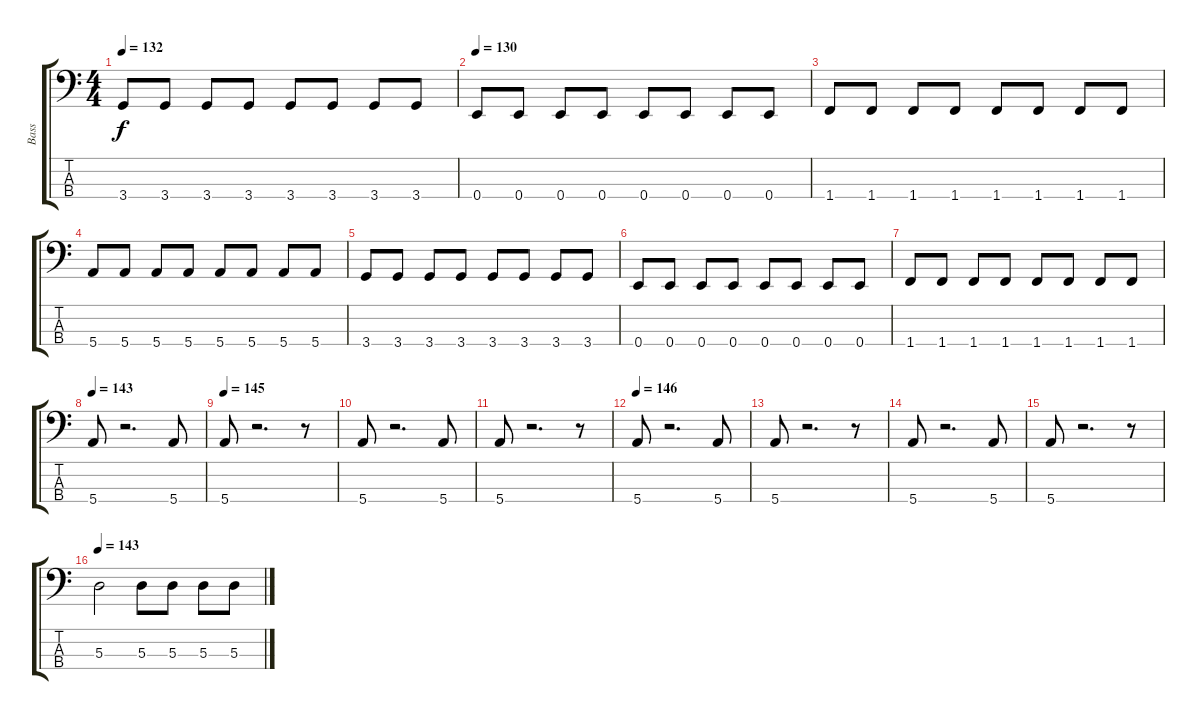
\track ("Bass" "Bass") {instrument electricbassfinger}
\staff {score tabs}
\tuning (G2 D2 A1 E1) {hide}
\ts (4 4)
\tempo 132
\clef f4
\ks c
3.4.8{dy f} 3.4.8 3.4.8 3.4.8 3.4.8 3.4.8 3.4.8 3.4.8 |
\tempo 130
0.4.8 0.4.8 0.4.8 0.4.8 0.4.8 0.4.8 0.4.8 0.4.8 |
1.4.8 1.4.8 1.4.8 1.4.8 1.4.8 1.4.8 1.4.8 1.4.8 |
5.4.8 5.4.8 5.4.8 5.4.8 5.4.8 5.4.8 5.4.8 5.4.8 |
3.4.8 3.4.8 3.4.8 3.4.8 3.4.8 3.4.8 3.4.8 3.4.8 |
0.4.8 0.4.8 0.4.8 0.4.8 0.4.8 0.4.8 0.4.8 0.4.8 |
1.4.8 1.4.8 1.4.8 1.4.8 1.4.8 1.4.8 1.4.8 1.4.8 |
\tempo 143
5.4.8 r.2{d} 5.4.8 |
\tempo 145
5.4.8 r.2{d} r.8 |
5.4.8 r.2{d} 5.4.8 |
5.4.8 r.2{d} r.8 |
\tempo 146
5.4.8 r.2{d} 5.4.8 |
5.4.8 r.2{d} r.8 |
5.4.8 r.2{d} 5.4.8 |
5.4.8 r.2{d} r.8 |
\tempo 143
5.3.2 5.3.8 5.3.8 5.3.8 5.3.8
